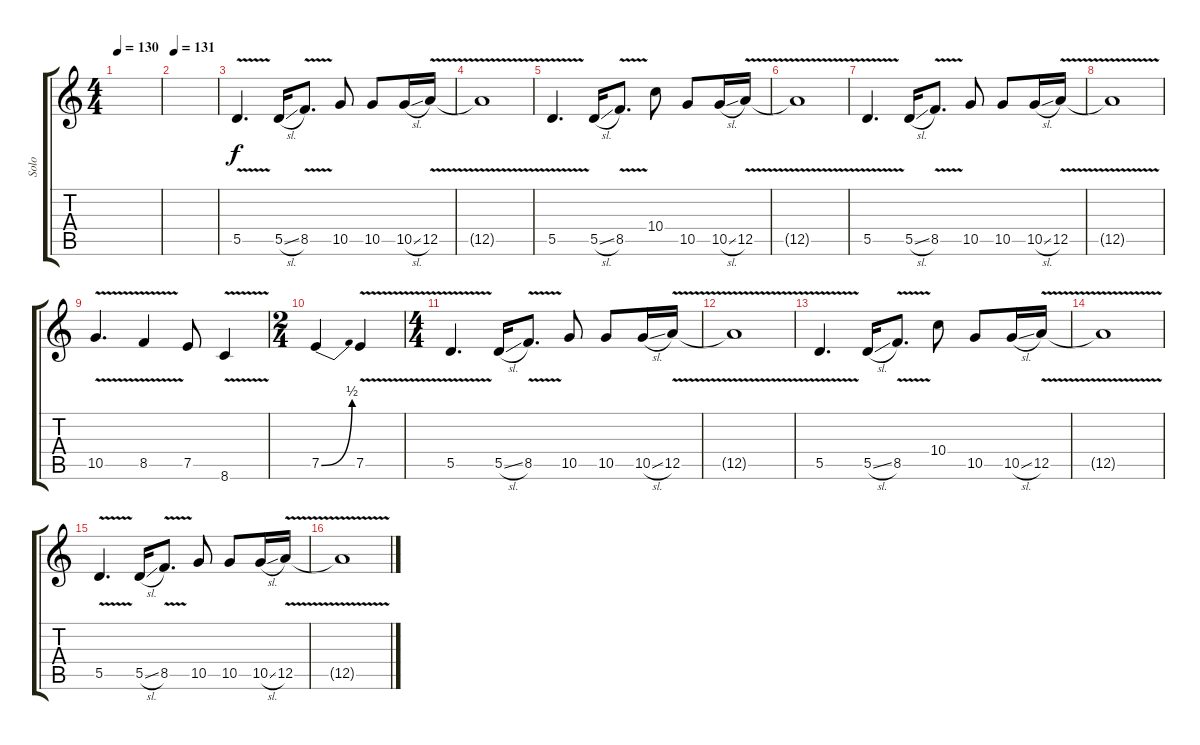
\track ("Solo" "Solo") {instrument overdrivenguitar}
\staff {score tabs}
\tuning (E4 B3 G3 D3 A2 E2) {hide}
\ts (4 4)
\tempo 130
\clef g2
\ks c
|
\tempo 131
|
5.5{v}.4{d} 5.5{sl}.16 8.5{v}.8{d} 10.5.8 10.5.8 10.5{sl}.16 12.5{v}.16 |
12.5{t}.1 |
5.5{v}.4{d} 5.5{sl}.16 8.5{v}.8{d} 10.4.8 10.5.8 10.5{sl}.16 12.5{v}.16 |
12.5{t}.1 |
5.5{v}.4{d} 5.5{sl}.16 8.5{v}.8{d} 10.5.8 10.5.8 10.5{sl}.16 12.5{v}.16 |
12.5{t}.1 |
10.5{v}.4{d} 8.5{v}.4 7.5.8 8.6{v}.4 |
\ts (2 4)
7.5{be (bend 0 0 60 2)}.4 7.5{v}.4 |
\ts (4 4)
5.5{v}.4{d} 5.5{sl}.16 8.5{v}.8{d} 10.5.8 10.5.8 10.5{sl}.16 12.5{v}.16 |
12.5{t}.1 |
5.5{v}.4{d} 5.5{sl}.16 8.5{v}.8{d} 10.4.8 10.5.8 10.5{sl}.16 12.5{v}.16 |
12.5{t}.1 |
5.5{v}.4{d} 5.5{sl}.16 8.5{v}.8{d} 10.5.8 10.5.8 10.5{sl}.16 12.5{v}.16 |
12.5{t}.1
